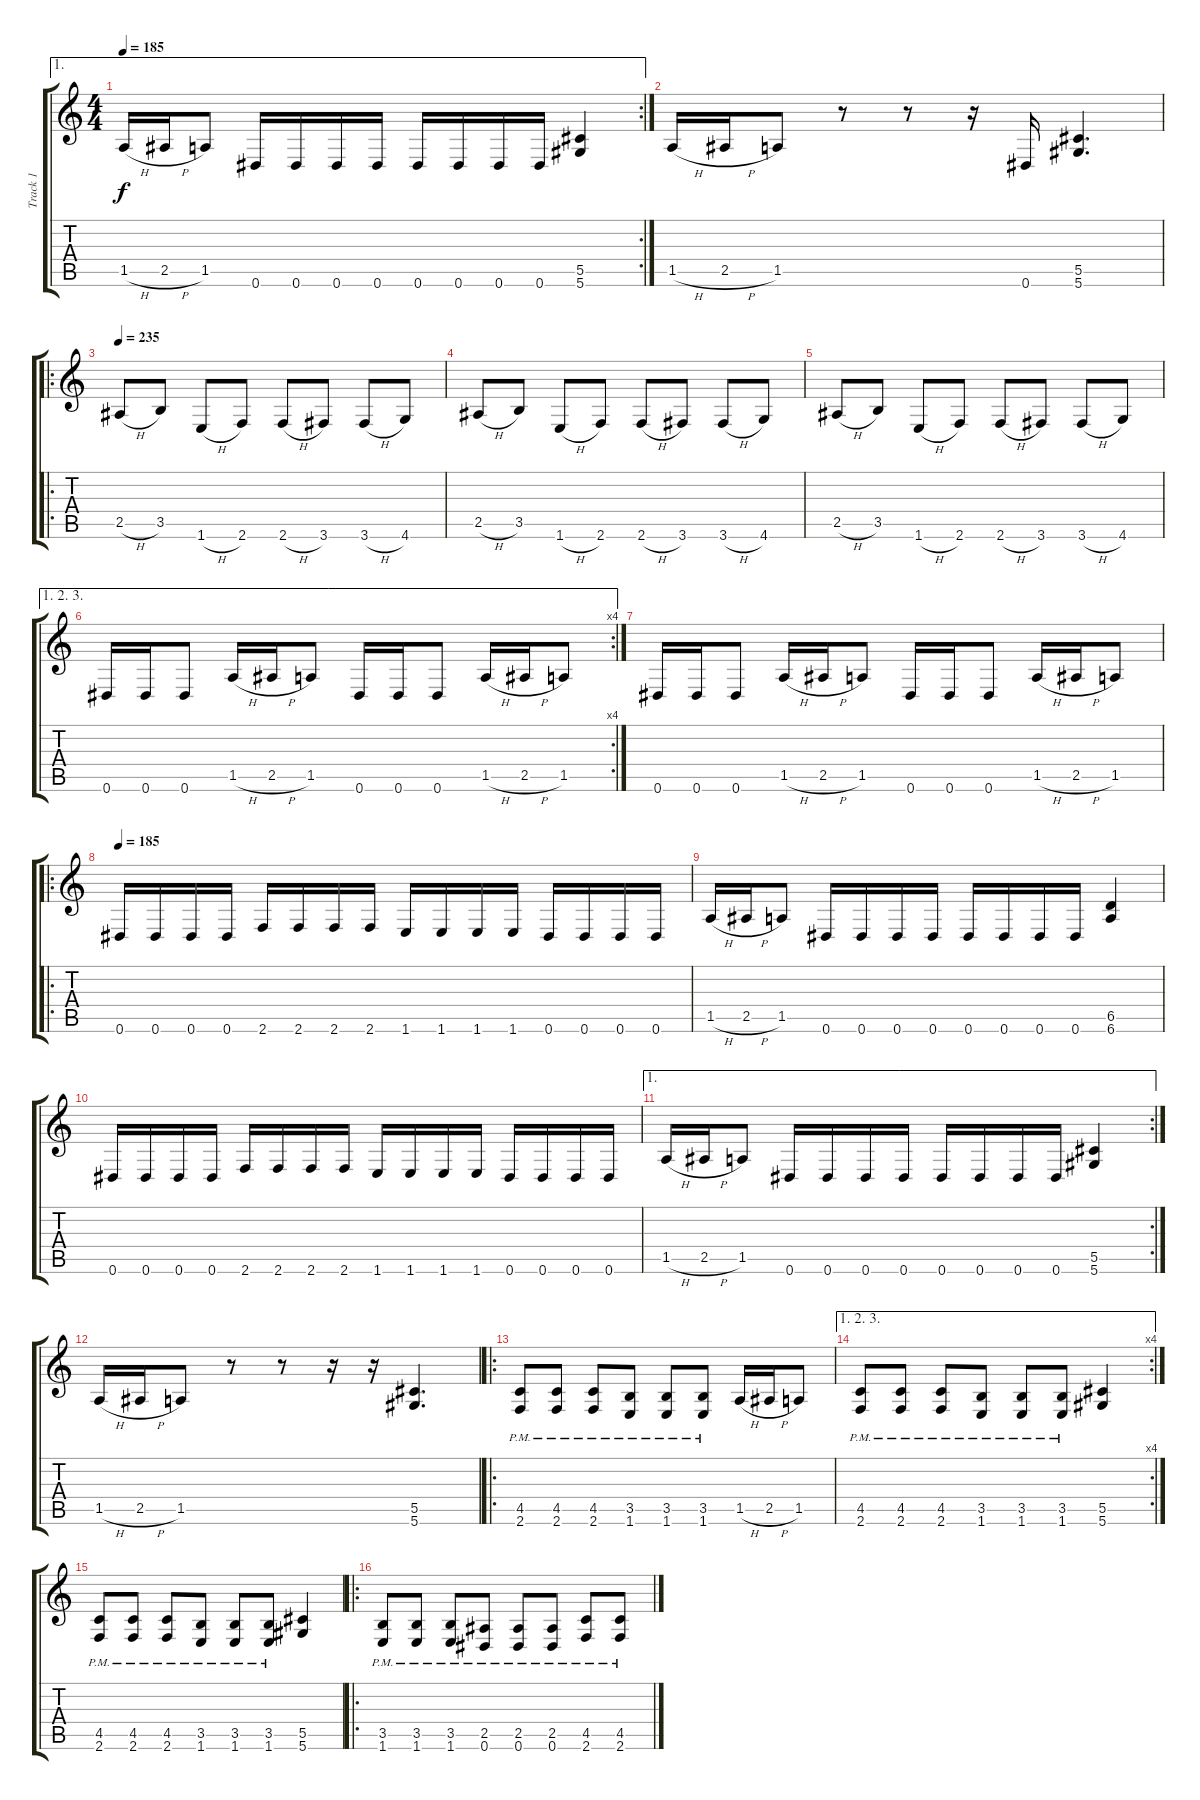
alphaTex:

\track ("Track 1" "Track 1") {instrument distortionguitar}
\staff {score tabs}
\tuning (Eb4 Bb3 Gb3 Db3 Ab2 Eb2) {hide}
\ae 1
\rc 2
\ts (4 4)
\tempo 185
\clef g2
\ks c
1.5{h}.16{dy f} 2.5{h}.16 1.5.8 0.6.16 0.6.16 0.6.16 0.6.16 0.6.16 0.6.16 0.6.16 0.6.16 (5.5 5.6).4 |
1.5{h}.16 2.5{h}.16 1.5.8 r.8 r.8 r.16 0.6.16 (5.5 5.6).4{d} |
\ro
\tempo 235
2.5{h}.8 3.5.8 1.6{h}.8 2.6.8 2.6{h}.8 3.6.8 3.6{h}.8 4.6.8 |
2.5{h}.8 3.5.8 1.6{h}.8 2.6.8 2.6{h}.8 3.6.8 3.6{h}.8 4.6.8 |
2.5{h}.8 3.5.8 1.6{h}.8 2.6.8 2.6{h}.8 3.6.8 3.6{h}.8 4.6.8 |
\ae (1 2 3)
\rc 4
0.6.16 0.6.16 0.6.8 1.5{h}.16 2.5{h}.16 1.5.8 0.6.16 0.6.16 0.6.8 1.5{h}.16 2.5{h}.16 1.5.8 |
0.6.16 0.6.16 0.6.8 1.5{h}.16 2.5{h}.16 1.5.8 0.6.16 0.6.16 0.6.8 1.5{h}.16 2.5{h}.16 1.5.8 |
\ro
\tempo 185
0.6.16 0.6.16 0.6.16 0.6.16 2.6.16 2.6.16 2.6.16 2.6.16 1.6.16 1.6.16 1.6.16 1.6.16 0.6.16 0.6.16 0.6.16 0.6.16 |
1.5{h}.16 2.5{h}.16 1.5.8 0.6.16 0.6.16 0.6.16 0.6.16 0.6.16 0.6.16 0.6.16 0.6.16 (6.5 6.6).4 |
0.6.16 0.6.16 0.6.16 0.6.16 2.6.16 2.6.16 2.6.16 2.6.16 1.6.16 1.6.16 1.6.16 1.6.16 0.6.16 0.6.16 0.6.16 0.6.16 |
\ae 1
\rc 2
1.5{h}.16 2.5{h}.16 1.5.8 0.6.16 0.6.16 0.6.16 0.6.16 0.6.16 0.6.16 0.6.16 0.6.16 (5.5 5.6).4 |
1.5{h}.16 2.5{h}.16 1.5.8 r.8 r.8 r.16 r.16 (5.5 5.6).4{d} |
\ro
(4.5{pm} 2.6{pm}).8 (4.5{pm} 2.6{pm}).8 (4.5{pm} 2.6{pm}).8 (3.5{pm} 1.6{pm}).8 (3.5{pm} 1.6{pm}).8 (3.5{pm} 1.6{pm}).8 1.5{h}.16 2.5{h}.16 1.5.8 |
\ae (1 2 3)
\rc 4
(4.5{pm} 2.6{pm}).8 (4.5{pm} 2.6{pm}).8 (4.5{pm} 2.6{pm}).8 (3.5{pm} 1.6{pm}).8 (3.5{pm} 1.6{pm}).8 (3.5{pm} 1.6{pm}).8 (5.5 5.6).4 |
(4.5{pm} 2.6{pm}).8 (4.5{pm} 2.6{pm}).8 (4.5{pm} 2.6{pm}).8 (3.5{pm} 1.6{pm}).8 (3.5{pm} 1.6{pm}).8 (3.5{pm} 1.6{pm}).8 (5.5 5.6).4 |
\ro
(3.5{pm} 1.6{pm}).8 (3.5{pm} 1.6{pm}).8 (3.5{pm} 1.6{pm}).8 (2.5{pm} 0.6{pm}).8 (2.5{pm} 0.6{pm}).8 (2.5{pm} 0.6{pm}).8 (4.5{pm} 2.6{pm}).8 (4.5{pm} 2.6{pm}).8
